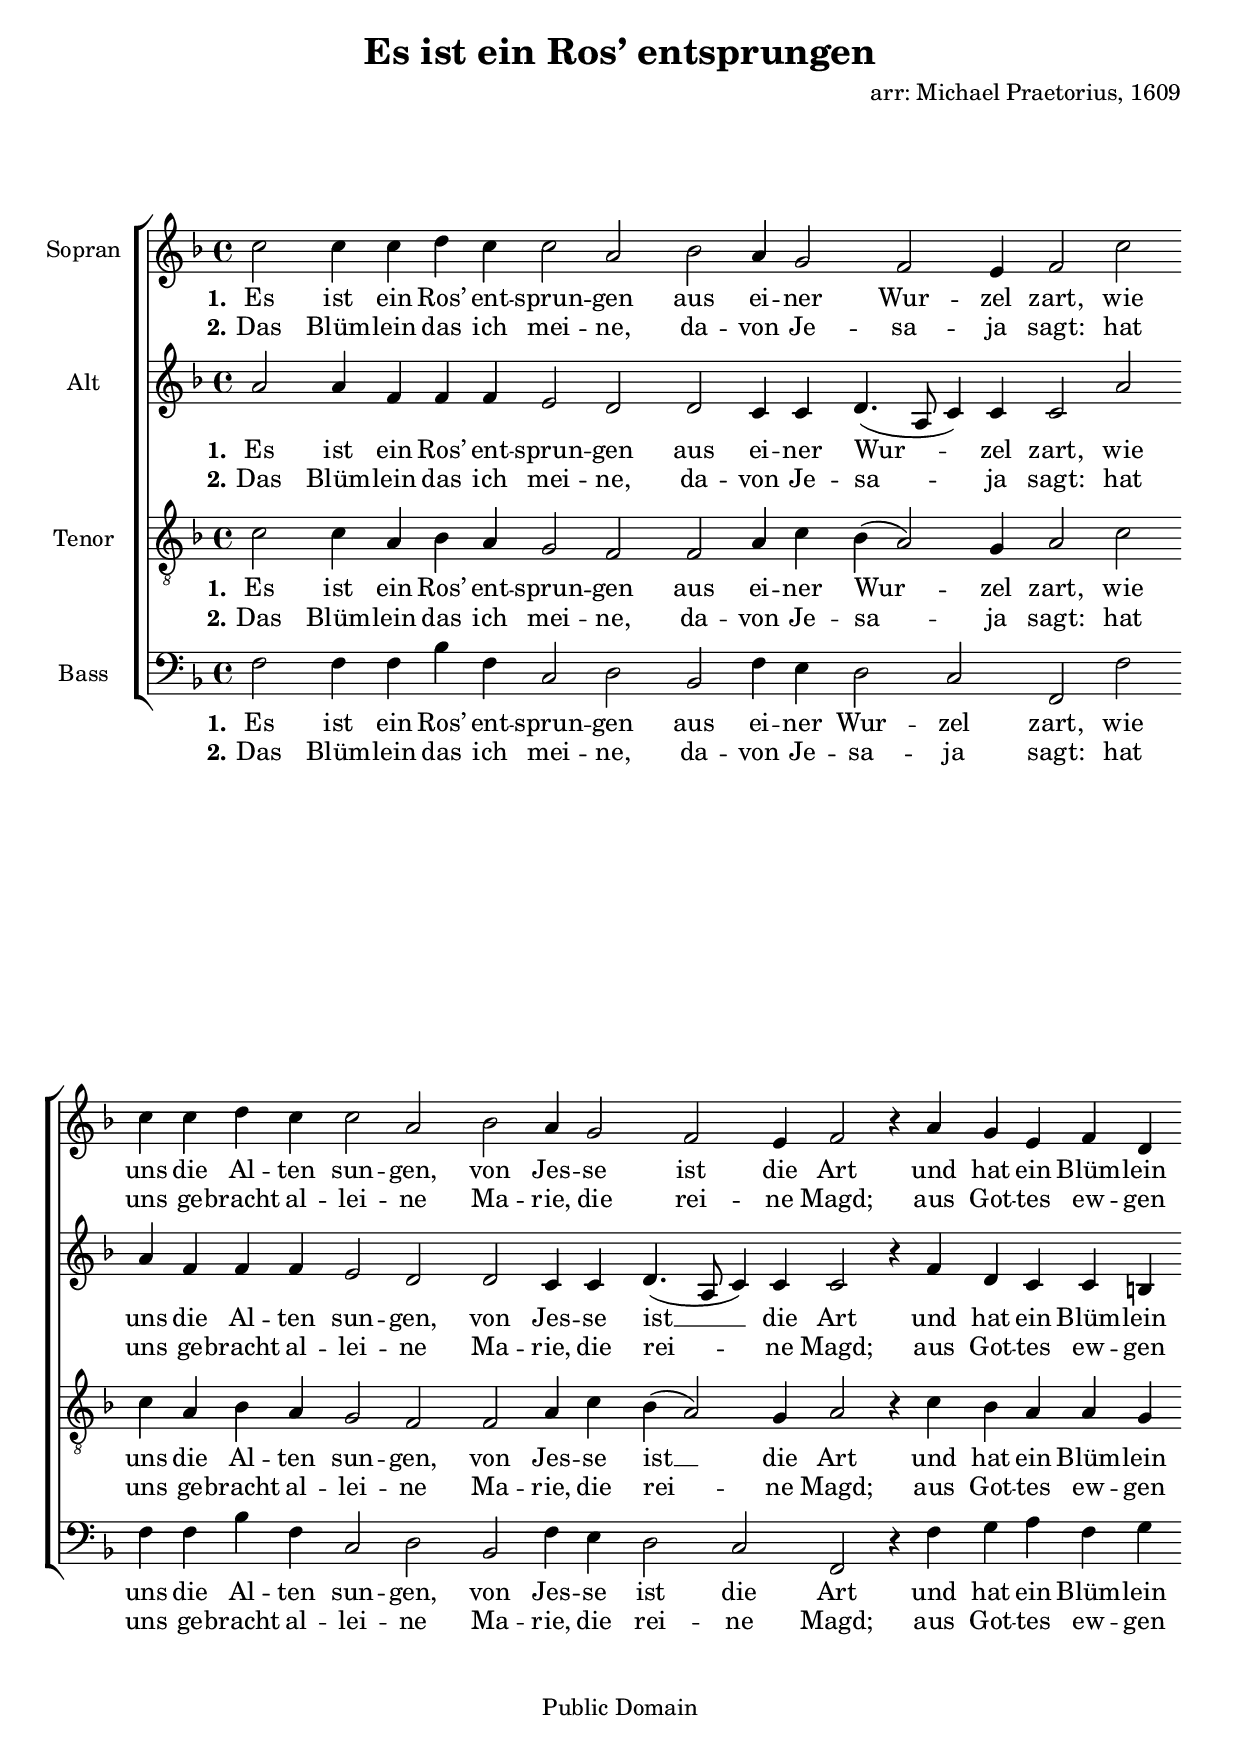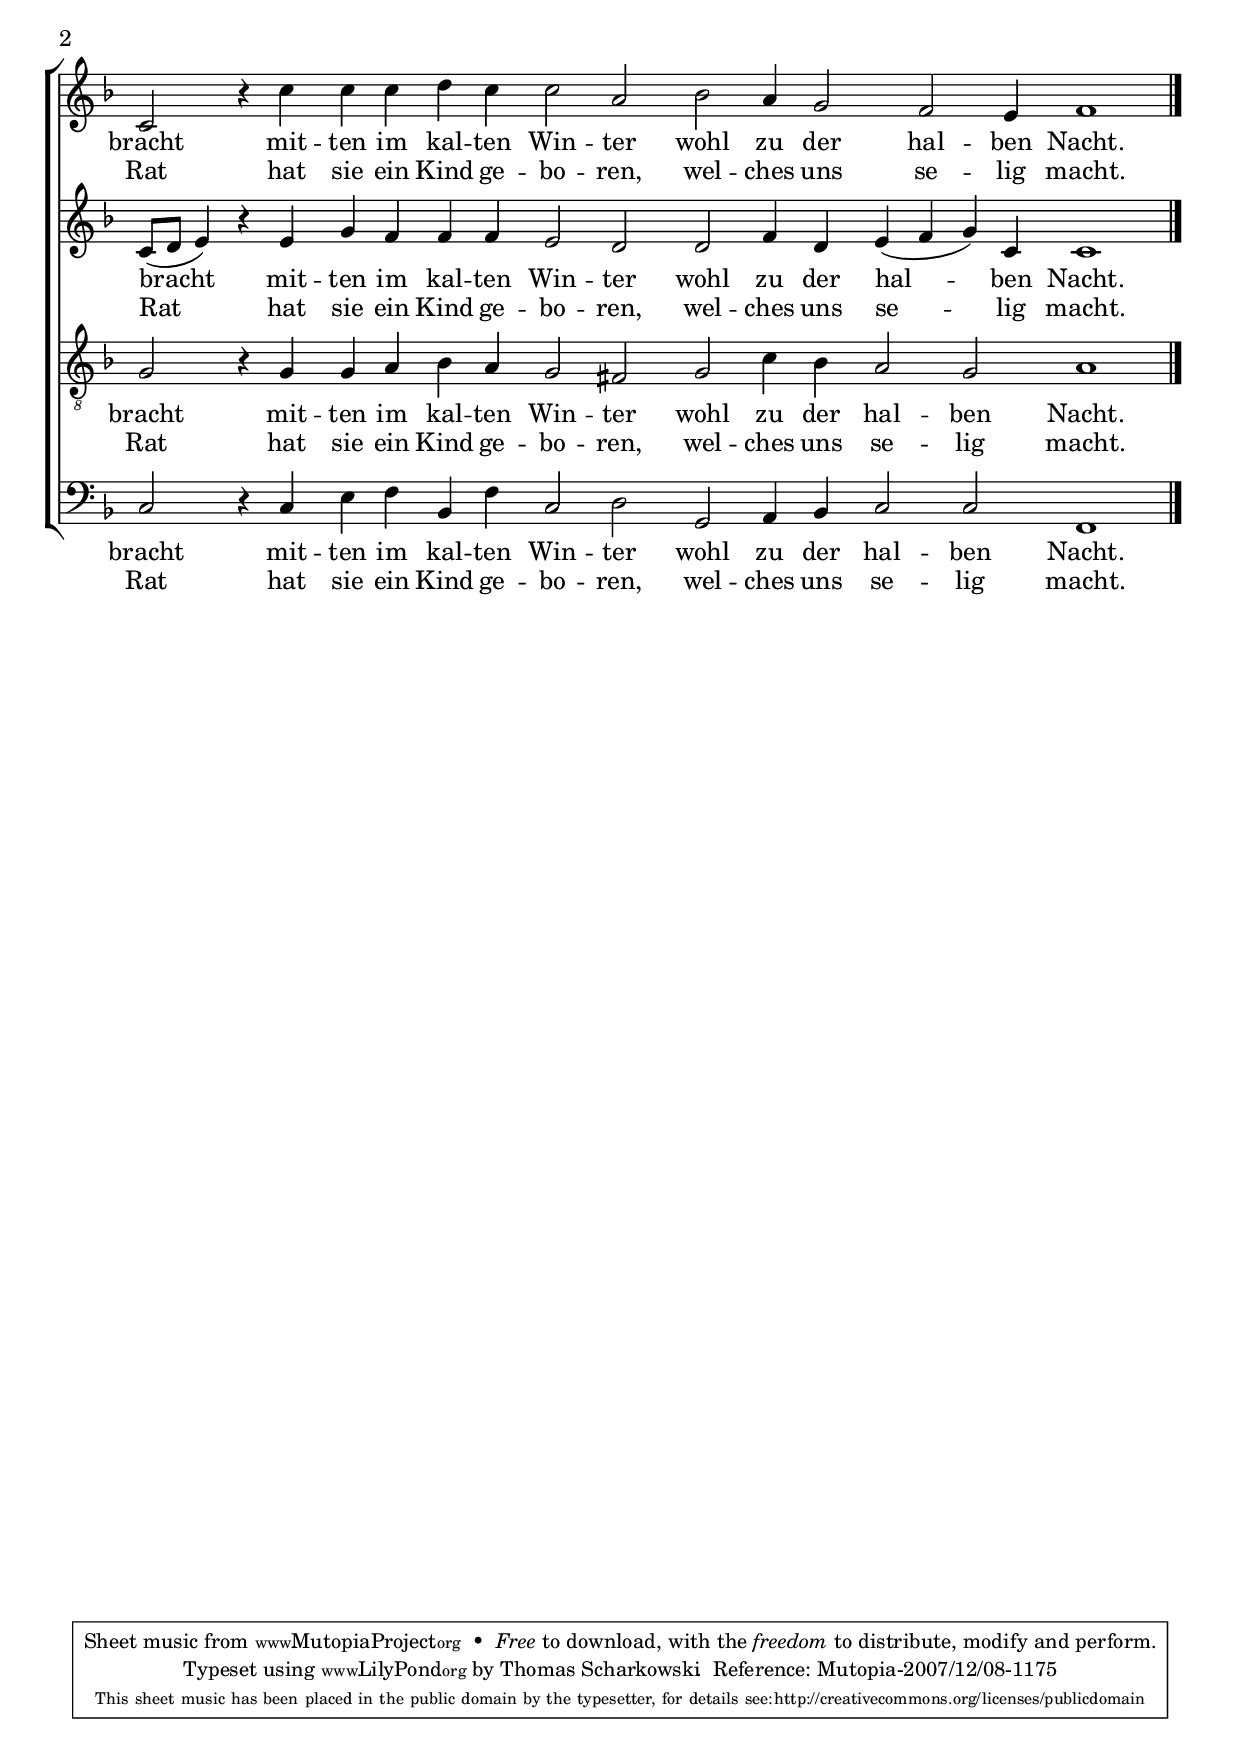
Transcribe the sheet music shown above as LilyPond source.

\version "2.11.34"

\header {
	title = "Es ist ein Ros’ entsprungen"
	composer = "arr: Michael Praetorius, 1609"
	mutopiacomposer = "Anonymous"
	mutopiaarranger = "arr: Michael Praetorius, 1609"
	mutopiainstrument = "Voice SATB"
	date = "1599/1609"
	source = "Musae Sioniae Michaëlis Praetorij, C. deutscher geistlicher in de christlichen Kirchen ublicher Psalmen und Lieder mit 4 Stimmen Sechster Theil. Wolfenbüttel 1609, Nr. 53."
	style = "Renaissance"
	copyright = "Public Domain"
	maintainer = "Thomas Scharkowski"

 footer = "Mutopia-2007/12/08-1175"
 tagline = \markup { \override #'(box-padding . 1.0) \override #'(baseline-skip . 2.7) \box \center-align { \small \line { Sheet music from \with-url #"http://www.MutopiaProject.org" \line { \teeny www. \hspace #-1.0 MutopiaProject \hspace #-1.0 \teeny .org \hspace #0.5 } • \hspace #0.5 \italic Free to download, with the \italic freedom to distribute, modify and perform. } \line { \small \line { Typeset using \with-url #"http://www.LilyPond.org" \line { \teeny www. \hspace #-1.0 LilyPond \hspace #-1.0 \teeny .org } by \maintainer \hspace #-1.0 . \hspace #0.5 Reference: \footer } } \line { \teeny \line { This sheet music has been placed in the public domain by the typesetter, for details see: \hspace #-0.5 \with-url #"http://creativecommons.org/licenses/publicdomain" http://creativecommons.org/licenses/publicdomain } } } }
}

staffSoprano = \new Staff  {
	\time 4/4
	\set Staff.instrumentName="Sopran "
	\set Staff.midiInstrument="choir aahs"
	\key f \major
	\clef treble
	\relative c'' {
		\context Voice = "melodySop" {
		\dynamicUp
		\override Staff.BarLine #'transparent = ##t
		\set Score.measureLength = #(ly:make-moment 1 2)
		c2 
		\set Score.measureLength = #(ly:make-moment 2 2)
		c4 c d c 
		c2 a bes a4 g2 f e4 
		f2  
		
		c'2 
		c4 c d c 
		c2 a bes a4 g2 f e4 
		f2  
	% 2. Teil	
		r4 a 
		g e f d 
		c2 r4 c' 
		c c d c 
		c2 a 
		bes a4 g2
		f e4 
		f1
		\revert Staff.BarLine #'transparent
		}

	\bar "|."
	}

}
staffAlto = \new Staff  {
	\set Staff.instrumentName="Alt "
	\set Staff.midiInstrument="choir aahs"
	\key f \major
	\clef treble
	\relative c'' { 	
		\context Voice = "melodyAlt" {
		\dynamicUp		
		\override Staff.BarLine #'transparent = ##t
		\set Score.measureLength = #(ly:make-moment 1 2)
		a2
		\set Score.measureLength = #(ly:make-moment 2 2)
		a4 f f f 
		e2 d 
		d c4 c 
		d4.( a8 c4) c 
		c2
		
		a' 
		a4 f f f 
		e2 d 
		d c4 c 
		d4.( a8 c4) c 
		c2 
		
		r4 f |
		d c c b |
		c8( d e4) r e |
		g f f f |
		e2 d |
		d f4 d |
		e( f g) c, |
		c1
		\revert Staff.BarLine #'transparent
		}
	}

}
staffTenor = \new Staff  {
	\set Staff.instrumentName="Tenor "
	\set Staff.midiInstrument="choir aahs"
	\key f \major
	\clef "G_8"
	\relative c' { 	
		\context Voice = "melodyTen" {
		\dynamicUp		
		\override Staff.BarLine #'transparent = ##t
		c2 
		c4 a bes a 
		g2 f 
		f a4 c bes( a2) g4 
		a2 
		
		c
		c4 a bes a 
		g2 f 
		f a4 c bes( a2) g4 
		a2 
		
		r4 c |
		bes a a g |
		g2 r4 g |
		g a bes a |
		g2 fis |
		g c4 bes |
		a2 g |
		a1
		\revert Staff.BarLine #'transparent
		}

	}

}
staffBass = \new Staff  {
	\set Staff.instrumentName="Bass "
	\set Staff.midiInstrument="choir aahs"
	\key f \major
	\clef bass
	\relative c { 	
		\context Voice = "melodyBas" {
		\dynamicUp		
		\override Staff.BarLine #'transparent = ##t
		f2 
		f4 f bes f 
		c2 d 
		bes f'4 e 
		d2 c 
		f,
		
		f' 
		f4 f bes f 
		c2 d 
		bes f'4 e 
		d2 c 
		f,
		
		r4 f' |
		g a f g |
		c,2 r4 c |
		e f bes, f' |
		c2 d |
		g, a4 bes |
		c2 c |
		f,1 |
		\revert Staff.BarLine #'transparent
		}

	
	}

}

textsop = \lyricsto "melodySop" \new Lyrics {
	 	\set stanza = "1."
		Es ist ein Ros’ ent -- sprun -- gen
		aus ei -- ner Wur -- zel zart,
		wie uns die Al -- ten sun -- gen,
		von Jes -- se ist die Art 
		
		und hat ein Blüm -- lein bracht
		mit -- ten im kal -- ten Win -- ter
		wohl zu der hal -- ben Nacht.
	}

textsopII = \lyricsto "melodySop" \new Lyrics {		
		\set stanza = "2."
		Das Blüm -- lein das ich mei -- ne,
		da -- von Je -- sa -- ja sagt:
		hat uns ge -- bracht al -- lei -- ne
		Ma -- rie, die rei -- ne Magd;
		aus Got -- tes ew -- gen Rat
		hat sie ein Kind ge -- bo -- ren,
		wel -- ches uns se -- lig macht.
}	
		
textalt = \lyricsto "melodyAlt" \new Lyrics {
		\set stanza = "1."
		Es ist ein Ros’ ent -- sprun -- gen
		aus ei -- ner Wur -- zel zart,
		wie uns die Al -- ten sun -- gen,
		von Jes -- se ist __ die Art
		
		und hat ein Blüm -- lein bracht
		mit -- ten im kal -- ten Win -- ter
		wohl zu der hal -- ben Nacht.
	}

textaltII = \lyricsto "melodyAlt" \new Lyrics {		
		\set stanza = "2."
		Das Blüm -- lein das ich mei -- ne,
		da -- von Je -- sa -- ja sagt:
		hat uns ge -- bracht al -- lei -- ne
		Ma -- rie, die rei -- ne Magd;
		aus Got -- tes ew -- gen Rat
		hat sie ein Kind ge -- bo -- ren,
		wel -- ches uns se -- lig macht.
}		

textten = \lyricsto "melodyTen" \new Lyrics {
		\set stanza = "1."
		Es ist ein Ros’ ent -- sprun -- gen
		aus ei -- ner Wur -- zel zart,
		wie uns die Al -- ten sun -- gen,
		von Jes -- se ist __ die Art
		
		und hat ein Blüm -- lein bracht
		mit -- ten im kal -- ten Win -- ter
		wohl zu der hal -- ben Nacht.
	}

texttenII = \lyricsto "melodyTen" \new Lyrics {		
		\set stanza = "2."
		Das Blüm -- lein das ich mei -- ne,
		da -- von Je -- sa -- ja sagt:
		hat uns ge -- bracht al -- lei -- ne
		Ma -- rie, die rei -- ne Magd;
		aus Got -- tes ew -- gen Rat
		hat sie ein Kind ge -- bo -- ren,
		wel -- ches uns se -- lig macht.
}			

textbas = \lyricsto "melodyBas" \new Lyrics {
		\set stanza = "1."
		Es ist ein Ros’ ent -- sprun -- gen
		aus ei -- ner Wur -- zel zart,
		wie uns die Al -- ten sun -- gen,
		von Jes -- se ist die Art
		
		und hat ein Blüm -- lein bracht
		mit -- ten im kal -- ten Win -- ter
		wohl zu der hal -- ben Nacht.
}

textbasII = \lyricsto "melodyBas" \new Lyrics {		
		\set stanza = "2."
		Das Blüm -- lein das ich mei -- ne,
		da -- von Je -- sa -- ja sagt:
		hat uns ge -- bracht al -- lei -- ne
		Ma -- rie, die rei -- ne Magd;
		aus Got -- tes ew -- gen Rat
		hat sie ein Kind ge -- bo -- ren,
		wel -- ches uns se -- lig macht.
}		
	
\score {
	\new ChoirStaff
	<<
		\staffSoprano
		\textsop
		\textsopII
		
		\staffAlto
		\textalt
		\textaltII
		
		\staffTenor
		\textten
		\texttenII
		
		\staffBass
		\textbas
		\textbasII
	>>
	
	\midi {
		\context {
			\Score
			tempoWholesPerMinute = #(ly:make-moment 60 2)
		}
	}

	\layout  {
			\context {
			\Score
			\remove Bar_number_engraver
		}
	}
}

\paper {}

